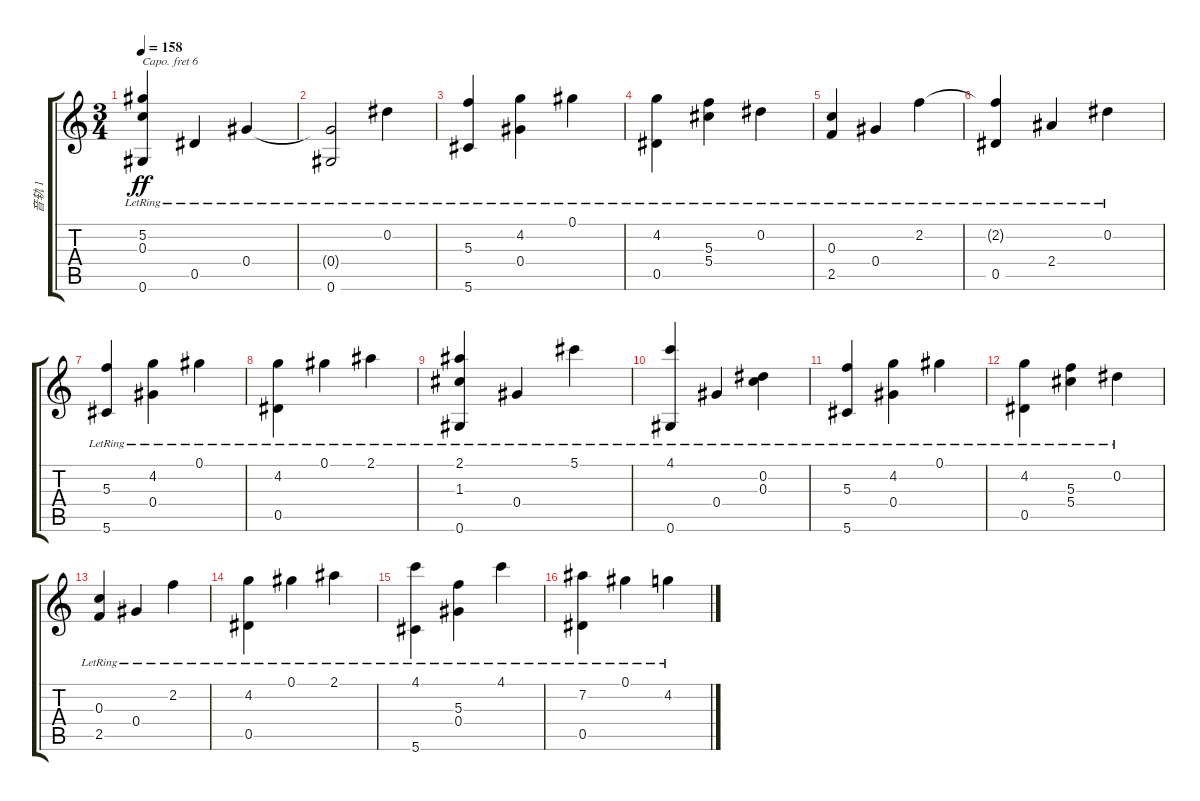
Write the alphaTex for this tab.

\track ("音轨 1" "音轨 1") {instrument acousticguitarsteel}
\staff {score tabs}
\capo 6
\tuning (D4 A3 Gb3 D3 A2 D2) {hide}
\ts (3 4)
\tempo 158
\clef g2
\ks c
(5.2{lr} 0.3{lr} 0.6{lr}).4{dy ff} 0.5{lr}.4 0.4{lr}.4 |
(0.4{t} 0.6{lr}).2 0.2{lr}.4 |
(5.3{lr} 5.6{lr}).4 (4.2{lr} 0.4{lr}).4 0.1{lr}.4 |
(4.2{lr} 0.5{lr}).4 (5.3{lr} 5.4{lr}).4 0.2{lr}.4 |
(0.3{lr} 2.5{lr}).4 0.4{lr}.4 2.2{lr}.4 |
(2.2{t} 0.5{lr}).4 2.4{lr}.4 0.2{lr}.4 |
(5.3{lr} 5.6{lr}).4 (4.2{lr} 0.4{lr}).4 0.1{lr}.4 |
(4.2{lr} 0.5{lr}).4 0.1{lr}.4 2.1{lr}.4 |
(2.1{lr} 1.3{lr} 0.6{lr}).4 0.4{lr}.4 5.1{lr}.4 |
(4.1{lr} 0.6{lr}).4 0.4{lr}.4 (0.2{lr} 0.3{lr}).4 |
(5.3{lr} 5.6{lr}).4 (4.2{lr} 0.4{lr}).4 0.1{lr}.4 |
(4.2{lr} 0.5{lr}).4 (5.3{lr} 5.4{lr}).4 0.2{lr}.4 |
(0.3{lr} 2.5{lr}).4 0.4{lr}.4 2.2{lr}.4 |
(4.2{lr} 0.5{lr}).4 0.1{lr}.4 2.1{lr}.4 |
(4.1{lr} 5.6{lr}).4 (5.3{lr} 0.4{lr}).4 4.1{lr}.4 |
(7.2{lr} 0.5{lr}).4 0.1{lr}.4 4.2{lr}.4
